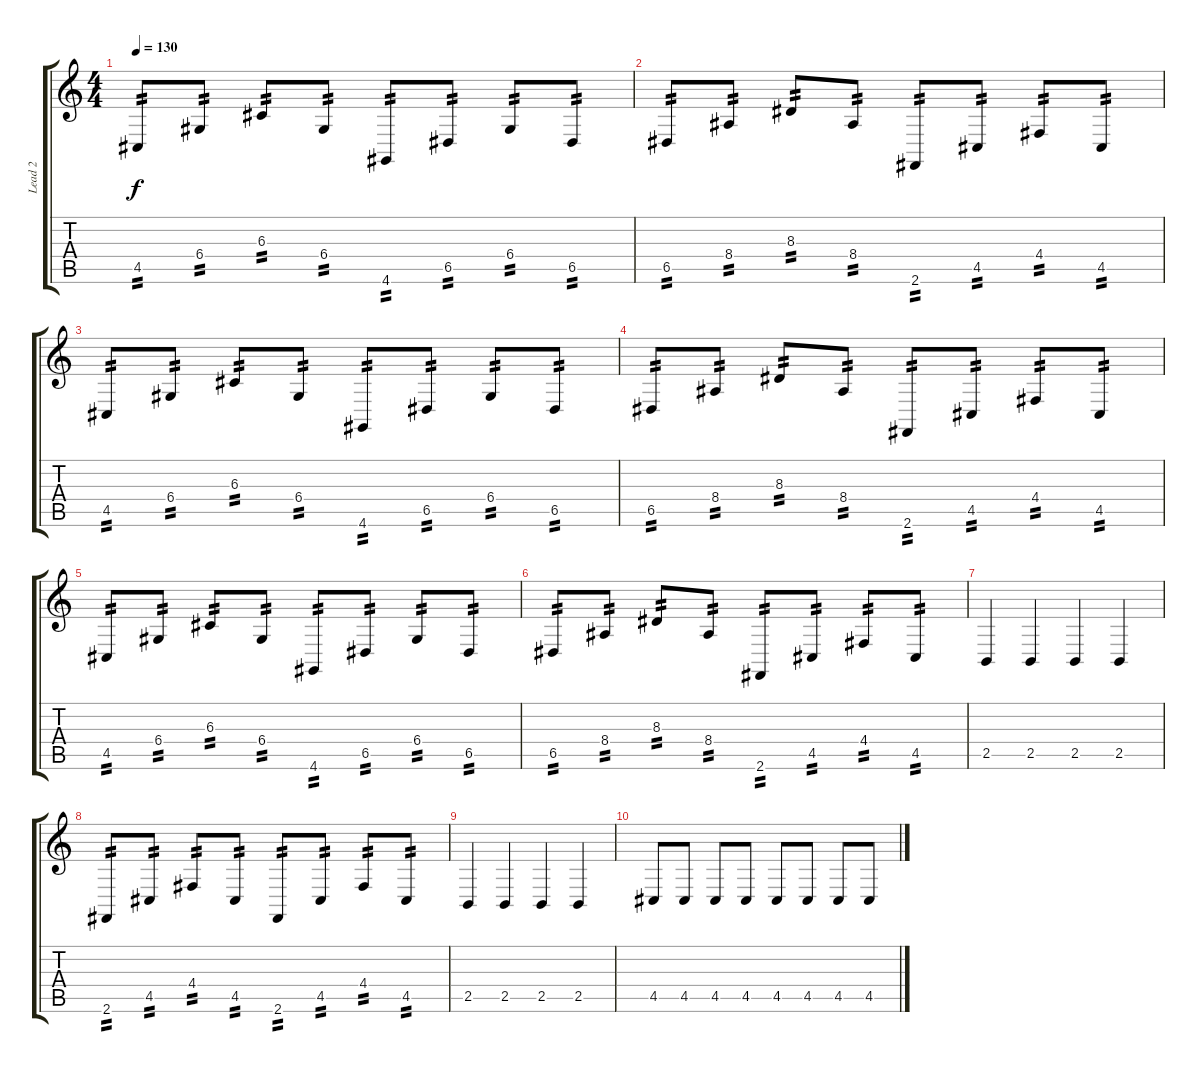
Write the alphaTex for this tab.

\track ("Lead 2" "Lead 2") {instrument lead1square}
\staff {score tabs}
\tuning (E4 B3 G3 D3 A2 E2) {hide}
\ts (4 4)
\tempo 130
\clef g2
\ks c
4.5.8{tp 2 dy f} 6.4.8{tp 2} 6.3.8{tp 2} 6.4.8{tp 2} 4.6.8{tp 2} 6.5.8{tp 2} 6.4.8{tp 2} 6.5.8{tp 2} |
6.5.8{tp 2} 8.4.8{tp 2} 8.3.8{tp 2} 8.4.8{tp 2} 2.6.8{tp 2} 4.5.8{tp 2} 4.4.8{tp 2} 4.5.8{tp 2} |
4.5.8{tp 2} 6.4.8{tp 2} 6.3.8{tp 2} 6.4.8{tp 2} 4.6.8{tp 2} 6.5.8{tp 2} 6.4.8{tp 2} 6.5.8{tp 2} |
6.5.8{tp 2} 8.4.8{tp 2} 8.3.8{tp 2} 8.4.8{tp 2} 2.6.8{tp 2} 4.5.8{tp 2} 4.4.8{tp 2} 4.5.8{tp 2} |
4.5.8{tp 2} 6.4.8{tp 2} 6.3.8{tp 2} 6.4.8{tp 2} 4.6.8{tp 2} 6.5.8{tp 2} 6.4.8{tp 2} 6.5.8{tp 2} |
6.5.8{tp 2} 8.4.8{tp 2} 8.3.8{tp 2} 8.4.8{tp 2} 2.6.8{tp 2} 4.5.8{tp 2} 4.4.8{tp 2} 4.5.8{tp 2} |
2.5.4 2.5.4 2.5.4 2.5.4 |
2.6.8{tp 2} 4.5.8{tp 2} 4.4.8{tp 2} 4.5.8{tp 2} 2.6.8{tp 2} 4.5.8{tp 2} 4.4.8{tp 2} 4.5.8{tp 2} |
2.5.4 2.5.4 2.5.4 2.5.4 |
4.5.8 4.5.8 4.5.8 4.5.8 4.5.8 4.5.8 4.5.8 4.5.8
